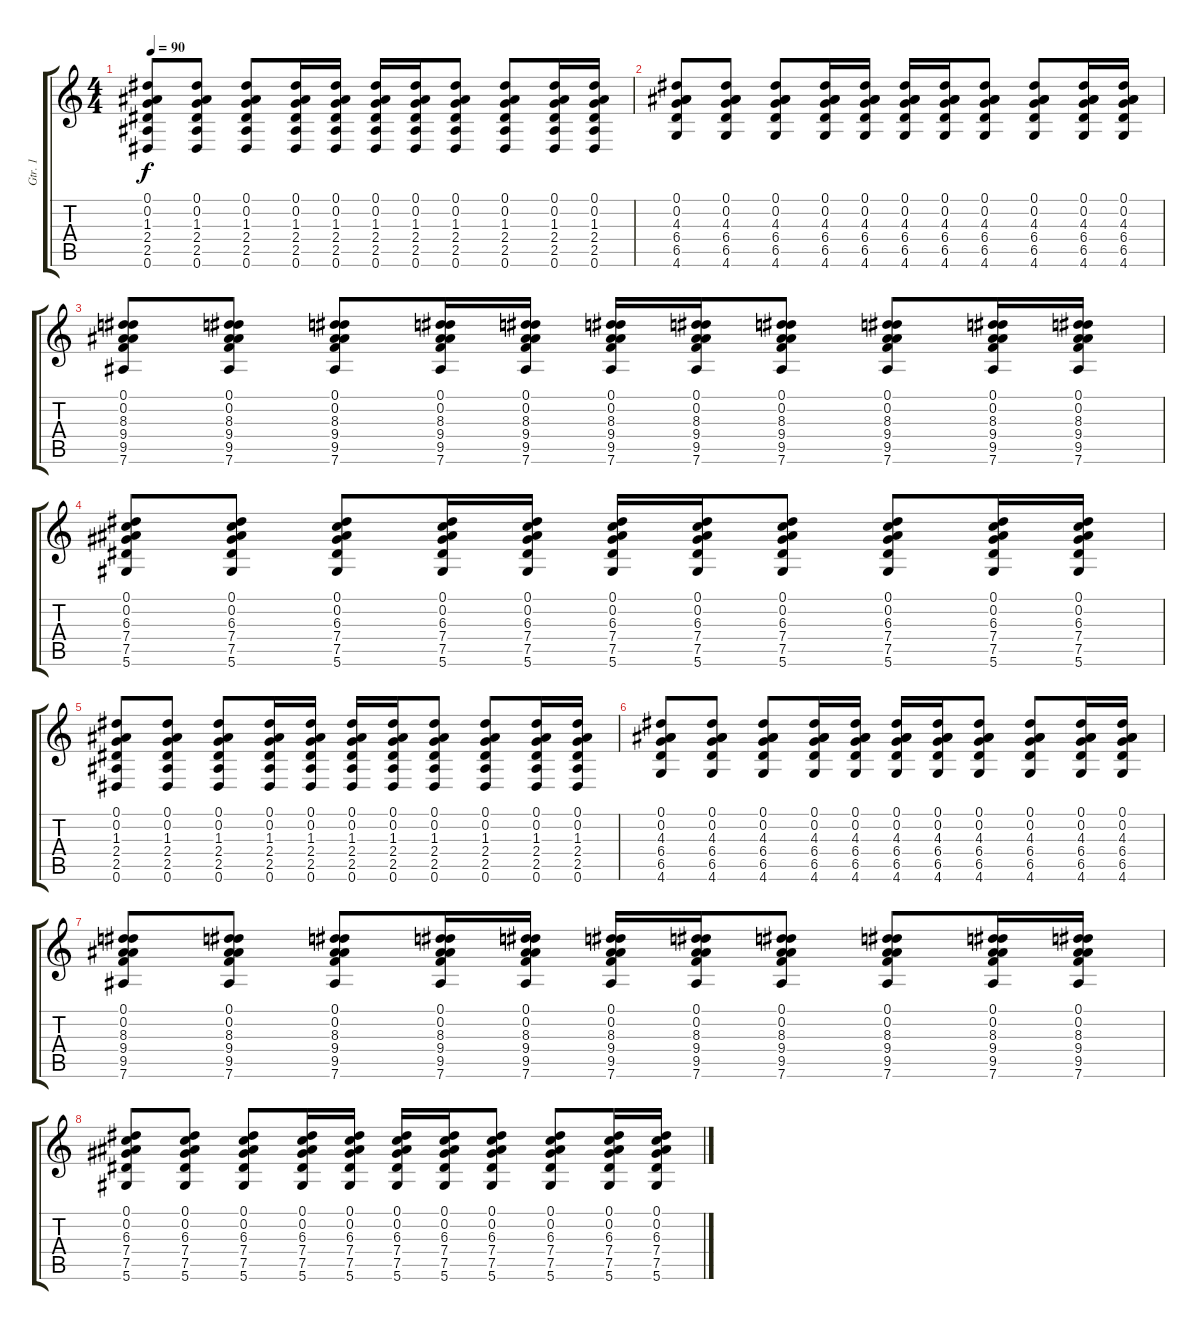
\track ("Gtr. 1" "Gtr. 1") {instrument distortionguitar}
\staff {score tabs}
\tuning (Eb4 Bb3 Gb3 Db3 Ab2 Eb2) {hide}
\ts (4 4)
\tempo 90
\clef g2
\ks c
(0.1 0.2 1.3 2.4 2.5 0.6).8{dy f} (0.1 0.2 1.3 2.4 2.5 0.6).8 (0.1 0.2 1.3 2.4 2.5 0.6).8 (0.1 0.2 1.3 2.4 2.5 0.6).16 (0.1 0.2 1.3 2.4 2.5 0.6).16 (0.1 0.2 1.3 2.4 2.5 0.6).16 (0.1 0.2 1.3 2.4 2.5 0.6).16 (0.1 0.2 1.3 2.4 2.5 0.6).8 (0.1 0.2 1.3 2.4 2.5 0.6).8 (0.1 0.2 1.3 2.4 2.5 0.6).16 (0.1 0.2 1.3 2.4 2.5 0.6).16 |
(0.1 0.2 4.3 6.4 6.5 4.6).8 (0.1 0.2 4.3 6.4 6.5 4.6).8 (0.1 0.2 4.3 6.4 6.5 4.6).8 (0.1 0.2 4.3 6.4 6.5 4.6).16 (0.1 0.2 4.3 6.4 6.5 4.6).16 (0.1 0.2 4.3 6.4 6.5 4.6).16 (0.1 0.2 4.3 6.4 6.5 4.6).16 (0.1 0.2 4.3 6.4 6.5 4.6).8 (0.1 0.2 4.3 6.4 6.5 4.6).8 (0.1 0.2 4.3 6.4 6.5 4.6).16 (0.1 0.2 4.3 6.4 6.5 4.6).16 |
(0.1 0.2 8.3 9.4 9.5 7.6).8 (0.1 0.2 8.3 9.4 9.5 7.6).8 (0.1 0.2 8.3 9.4 9.5 7.6).8 (0.1 0.2 8.3 9.4 9.5 7.6).16 (0.1 0.2 8.3 9.4 9.5 7.6).16 (0.1 0.2 8.3 9.4 9.5 7.6).16 (0.1 0.2 8.3 9.4 9.5 7.6).16 (0.1 0.2 8.3 9.4 9.5 7.6).8 (0.1 0.2 8.3 9.4 9.5 7.6).8 (0.1 0.2 8.3 9.4 9.5 7.6).16 (0.1 0.2 8.3 9.4 9.5 7.6).16 |
(0.1 0.2 6.3 7.4 7.5 5.6).8 (0.1 0.2 6.3 7.4 7.5 5.6).8 (0.1 0.2 6.3 7.4 7.5 5.6).8 (0.1 0.2 6.3 7.4 7.5 5.6).16 (0.1 0.2 6.3 7.4 7.5 5.6).16 (0.1 0.2 6.3 7.4 7.5 5.6).16 (0.1 0.2 6.3 7.4 7.5 5.6).16 (0.1 0.2 6.3 7.4 7.5 5.6).8 (0.1 0.2 6.3 7.4 7.5 5.6).8 (0.1 0.2 6.3 7.4 7.5 5.6).16 (0.1 0.2 6.3 7.4 7.5 5.6).16 |
(0.1 0.2 1.3 2.4 2.5 0.6).8{instrument distortionguitar} (0.1 0.2 1.3 2.4 2.5 0.6).8 (0.1 0.2 1.3 2.4 2.5 0.6).8 (0.1 0.2 1.3 2.4 2.5 0.6).16 (0.1 0.2 1.3 2.4 2.5 0.6).16 (0.1 0.2 1.3 2.4 2.5 0.6).16 (0.1 0.2 1.3 2.4 2.5 0.6).16 (0.1 0.2 1.3 2.4 2.5 0.6).8 (0.1 0.2 1.3 2.4 2.5 0.6).8 (0.1 0.2 1.3 2.4 2.5 0.6).16 (0.1 0.2 1.3 2.4 2.5 0.6).16 |
(0.1 0.2 4.3 6.4 6.5 4.6).8 (0.1 0.2 4.3 6.4 6.5 4.6).8 (0.1 0.2 4.3 6.4 6.5 4.6).8 (0.1 0.2 4.3 6.4 6.5 4.6).16 (0.1 0.2 4.3 6.4 6.5 4.6).16 (0.1 0.2 4.3 6.4 6.5 4.6).16 (0.1 0.2 4.3 6.4 6.5 4.6).16 (0.1 0.2 4.3 6.4 6.5 4.6).8 (0.1 0.2 4.3 6.4 6.5 4.6).8 (0.1 0.2 4.3 6.4 6.5 4.6).16 (0.1 0.2 4.3 6.4 6.5 4.6).16 |
(0.1 0.2 8.3 9.4 9.5 7.6).8 (0.1 0.2 8.3 9.4 9.5 7.6).8 (0.1 0.2 8.3 9.4 9.5 7.6).8 (0.1 0.2 8.3 9.4 9.5 7.6).16 (0.1 0.2 8.3 9.4 9.5 7.6).16 (0.1 0.2 8.3 9.4 9.5 7.6).16 (0.1 0.2 8.3 9.4 9.5 7.6).16 (0.1 0.2 8.3 9.4 9.5 7.6).8 (0.1 0.2 8.3 9.4 9.5 7.6).8 (0.1 0.2 8.3 9.4 9.5 7.6).16 (0.1 0.2 8.3 9.4 9.5 7.6).16 |
(0.1 0.2 6.3 7.4 7.5 5.6).8 (0.1 0.2 6.3 7.4 7.5 5.6).8 (0.1 0.2 6.3 7.4 7.5 5.6).8 (0.1 0.2 6.3 7.4 7.5 5.6).16 (0.1 0.2 6.3 7.4 7.5 5.6).16 (0.1 0.2 6.3 7.4 7.5 5.6).16 (0.1 0.2 6.3 7.4 7.5 5.6).16 (0.1 0.2 6.3 7.4 7.5 5.6).8 (0.1 0.2 6.3 7.4 7.5 5.6).8 (0.1 0.2 6.3 7.4 7.5 5.6).16 (0.1 0.2 6.3 7.4 7.5 5.6).16
